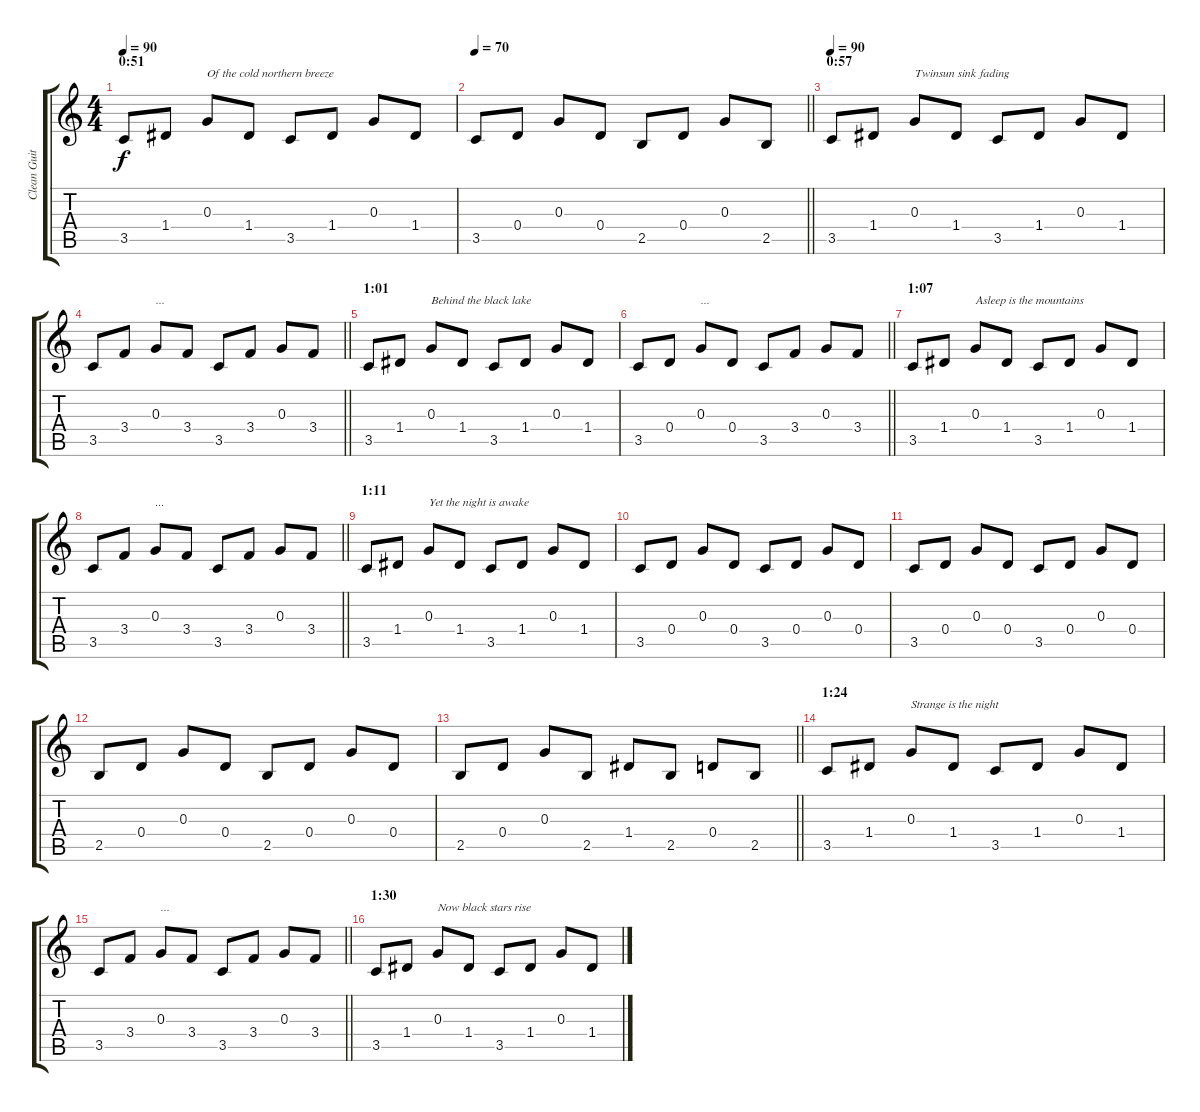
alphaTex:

\track ("Clean Guitar" "Clean Guit") {instrument electricguitarclean}
\staff {score tabs}
\tuning (E4 B3 G3 D3 A2 E2) {hide}
\ts (4 4)
\section ("" "0:51")
\tempo 90
\clef g2
\ks c
3.5.8{dy f} 1.4.8 0.3.8{txt "Of the cold northern breeze"} 1.4.8 3.5.8 1.4.8 0.3.8 1.4.8 |
\tempo 70
\barLineRight lightlight
3.5.8 0.4.8 0.3.8 0.4.8 2.5.8 0.4.8 0.3.8 2.5.8 |
\section ("" "0:57")
\tempo 90
3.5.8 1.4.8 0.3.8{txt "Twinsun sink fading"} 1.4.8 3.5.8 1.4.8 0.3.8 1.4.8 |
\barLineRight lightlight
3.5.8 3.4.8 0.3.8{txt "..."} 3.4.8 3.5.8 3.4.8 0.3.8 3.4.8 |
\section ("" "1:01")
3.5.8 1.4.8 0.3.8{txt "Behind the black lake"} 1.4.8 3.5.8 1.4.8 0.3.8 1.4.8 |
\barLineRight lightlight
3.5.8 0.4.8 0.3.8{txt "..."} 0.4.8 3.5.8 3.4.8 0.3.8 3.4.8 |
\section ("" "1:07")
3.5.8 1.4.8 0.3.8{txt "Asleep is the mountains"} 1.4.8 3.5.8 1.4.8 0.3.8 1.4.8 |
\barLineRight lightlight
3.5.8 3.4.8 0.3.8{txt "..."} 3.4.8 3.5.8 3.4.8 0.3.8 3.4.8 |
\section ("" "1:11")
3.5.8 1.4.8 0.3.8{txt "Yet the night is awake"} 1.4.8 3.5.8 1.4.8 0.3.8 1.4.8 |
3.5.8 0.4.8 0.3.8 0.4.8 3.5.8 0.4.8 0.3.8 0.4.8 |
3.5.8 0.4.8 0.3.8 0.4.8 3.5.8 0.4.8 0.3.8 0.4.8 |
2.5.8 0.4.8 0.3.8 0.4.8 2.5.8 0.4.8 0.3.8 0.4.8 |
\barLineRight lightlight
2.5.8 0.4.8 0.3.8 2.5.8 1.4.8 2.5.8 0.4.8 2.5.8 |
\section ("" "1:24")
3.5.8 1.4.8 0.3.8{txt "Strange is the night"} 1.4.8 3.5.8 1.4.8 0.3.8 1.4.8 |
\barLineRight lightlight
3.5.8 3.4.8 0.3.8{txt "..."} 3.4.8 3.5.8 3.4.8 0.3.8 3.4.8 |
\section ("" "1:30")
3.5.8 1.4.8 0.3.8{txt "Now black stars rise"} 1.4.8 3.5.8 1.4.8 0.3.8 1.4.8
